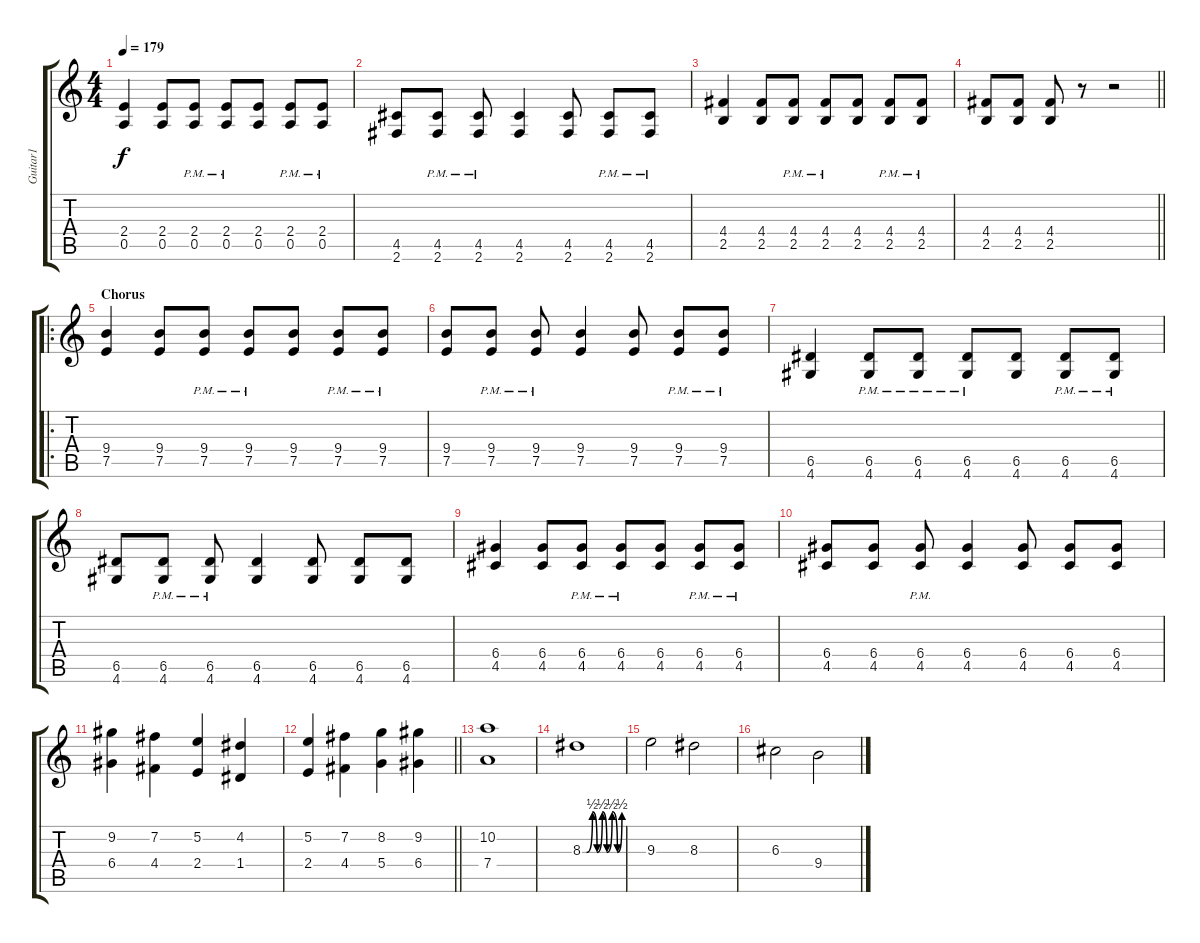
\track ("Guitar1" "Guitar1") {instrument distortionguitar}
\staff {score tabs}
\tuning (E4 B3 G3 D3 A2 E2) {hide}
\ts (4 4)
\tempo 179
\clef g2
\ks c
(2.4 0.5).4{dy f} (2.4 0.5).8 (2.4{pm} 0.5{pm}).8 (2.4{pm} 0.5{pm}).8 (2.4 0.5).8 (2.4{pm} 0.5{pm}).8 (2.4{pm} 0.5{pm}).8 |
(4.5 2.6).8 (4.5{pm} 2.6{pm}).8 (4.5{pm} 2.6{pm}).8 (4.5 2.6).4 (4.5 2.6).8 (4.5{pm} 2.6{pm}).8 (4.5{pm} 2.6{pm}).8 |
(4.4 2.5).4 (4.4 2.5).8 (4.4{pm} 2.5{pm}).8 (4.4{pm} 2.5{pm}).8 (4.4 2.5).8 (4.4{pm} 2.5{pm}).8 (4.4{pm} 2.5{pm}).8 |
\barLineRight lightlight
(4.4 2.5).8 (4.4 2.5).8 (4.4 2.5).8 r.8 r.2 |
\ro
\section ("" "Chorus")
(9.4 7.5).4 (9.4 7.5).8 (9.4{pm} 7.5{pm}).8 (9.4{pm} 7.5{pm}).8 (9.4 7.5).8 (9.4{pm} 7.5{pm}).8 (9.4{pm} 7.5{pm}).8 |
(9.4 7.5).8 (9.4{pm} 7.5{pm}).8 (9.4{pm} 7.5{pm}).8 (9.4 7.5).4 (9.4 7.5).8 (9.4{pm} 7.5{pm}).8 (9.4{pm} 7.5{pm}).8 |
(6.5 4.6).4 (6.5{pm} 4.6{pm}).8 (6.5{pm} 4.6{pm}).8 (6.5{pm} 4.6{pm}).8 (6.5 4.6).8 (6.5{pm} 4.6{pm}).8 (6.5{pm} 4.6{pm}).8 |
(6.5 4.6).8 (6.5{pm} 4.6{pm}).8 (6.5{pm} 4.6{pm}).8 (6.5 4.6).4 (6.5 4.6).8 (6.5 4.6).8 (6.5 4.6).8 |
(6.4 4.5).4 (6.4 4.5).8 (6.4{pm} 4.5{pm}).8 (6.4{pm} 4.5{pm}).8 (6.4 4.5).8 (6.4{pm} 4.5{pm}).8 (6.4{pm} 4.5{pm}).8 |
(6.4 4.5).8 (6.4 4.5).8 (6.4{pm} 4.5{pm}).8 (6.4 4.5).4 (6.4 4.5).8 (6.4 4.5).8 (6.4 4.5).8 |
(9.2 6.4).4 (7.2 4.4).4 (5.2 2.4).4 (4.2 1.4).4 |
\barLineRight lightlight
(5.2 2.4).4 (7.2 4.4).4 (8.2 5.4).4 (9.2 6.4).4 |
(10.2 7.4).1 |
8.3{be (custom 0 0 6 0 15 2 22 0 30 2 37 0 45 2 53 0 60 2)}.1 |
9.3.2 8.3.2 |
6.3.2 9.4.2
